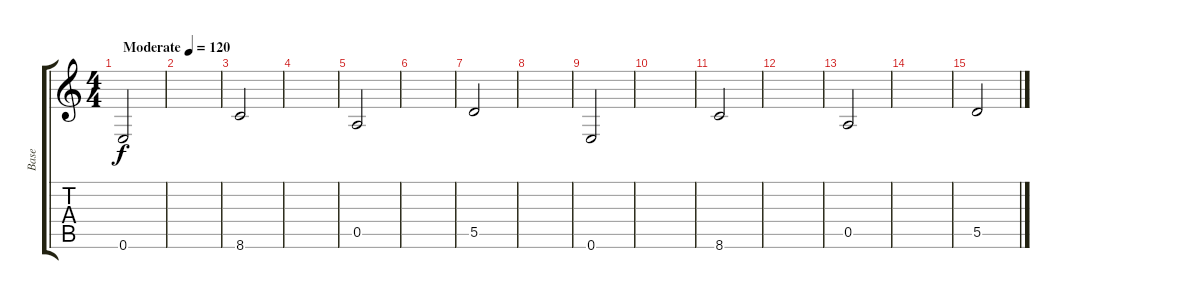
\track ("Base" "Base") {instrument acousticguitarsteel}
\staff {score tabs}
\tuning (E4 B3 G3 D3 A2 E2) {hide}
\ts (4 4)
\tempo (120 "Moderate")
\clef g2
\ks c
0.6.2{dy f instrument acousticguitarsteel} |
|
8.6.2 |
|
0.5.2 |
|
5.5.2 |
|
0.6.2 |
|
8.6.2 |
|
0.5.2 |
|
5.5.2
